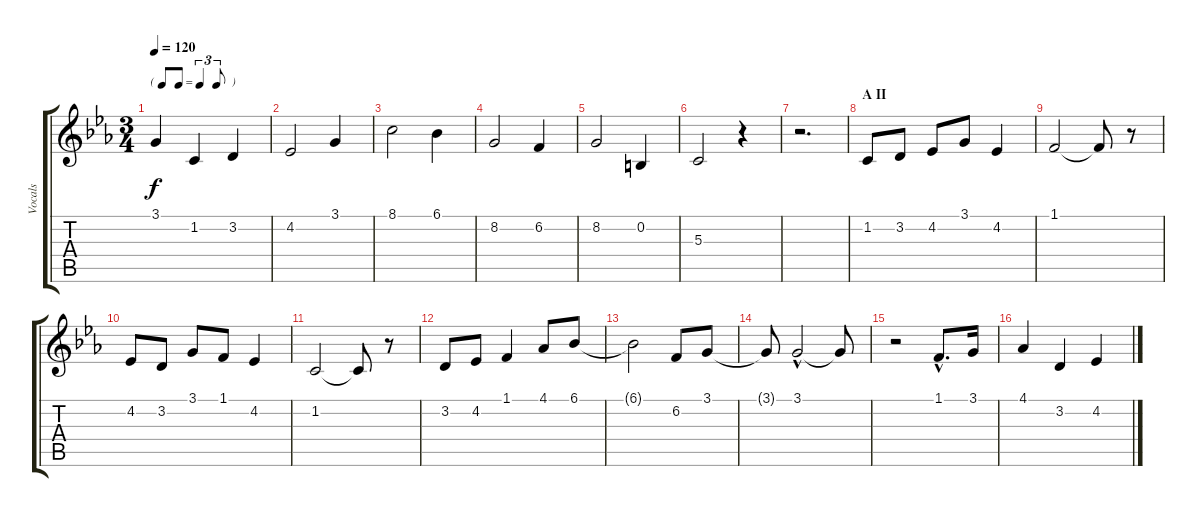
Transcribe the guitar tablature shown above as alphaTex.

\track ("Vocals" "Vocals") {instrument panflute}
\staff {score tabs}
\tuning (E4 B3 G3 D3 A2 E2) {hide}
\ts (3 4)
\tf triplet8th
\tempo 120
\clef g2
\ks cminor
3.1.4{dy f} 1.2.4 3.2.4 |
4.2.2 3.1.4 |
8.1.2 6.1.4 |
8.2.2 6.2.4 |
8.2.2 0.2.4 |
5.3.2 r.4 |
r.2{d} |
\section ("" "A II")
1.2.8 3.2.8 4.2.8 3.1.8 4.2.4 |
1.1.2 1.1{t}.8 r.8 |
4.2.8 3.2.8 3.1.8 1.1.8 4.2.4 |
1.2.2 1.2{t}.8 r.8 |
3.2.8 4.2.8 1.1.4 4.1.8 6.1.8 |
6.1{t}.2 6.2.8 3.1.8 |
3.1{t}.8 3.1{hac}.2 3.1{t}.8 |
r.2 1.1{hac}.8{d} 3.1.16 |
4.1.4 3.2.4 4.2.4
